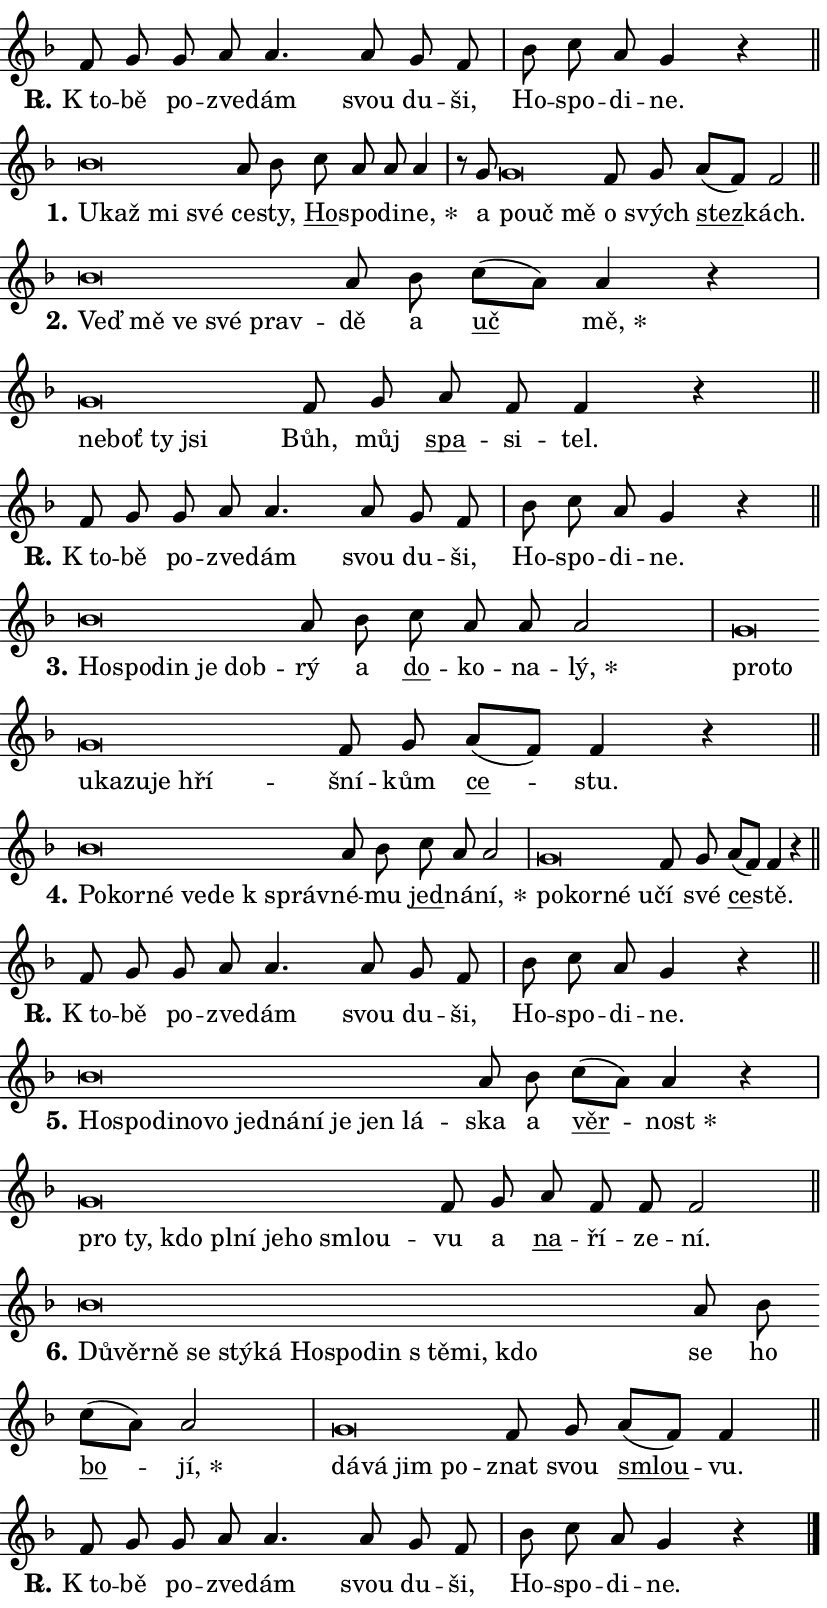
\version "2.24.0"
\header { tagline = "" }
\paper {
  indent = 0\cm
  top-margin = 0\cm
  right-margin = 0.13\cm % to fit lyric hyphens
  bottom-margin = 0\cm
  left-margin = 0\cm
  paper-width = 14\cm
  page-breaking = #ly:one-page-breaking
  system-system-spacing.basic-distance = #11
  score-system-spacing.basic-distance = #11
  ragged-last = ##f
}


%% Author: Thomas Morley
%% https://lists.gnu.org/archive/html/lilypond-user/2020-05/msg00002.html
#(define (line-position grob)
"Returns position of @var[grob} in current system:
   @code{'start}, if at first time-step
   @code{'end}, if at last time-step
   @code{'middle} otherwise
"
  (let* ((col (ly:item-get-column grob))
         (ln (ly:grob-object col 'left-neighbor))
         (rn (ly:grob-object col 'right-neighbor))
         (col-to-check-left (if (ly:grob? ln) ln col))
         (col-to-check-right (if (ly:grob? rn) rn col))
         (break-dir-left
           (and
             (ly:grob-property col-to-check-left 'non-musical #f)
             (ly:item-break-dir col-to-check-left)))
         (break-dir-right
           (and
             (ly:grob-property col-to-check-right 'non-musical #f)
             (ly:item-break-dir col-to-check-right))))
        (cond ((eqv? 1 break-dir-left) 'start)
              ((eqv? -1 break-dir-right) 'end)
              (else 'middle))))

#(define (tranparent-at-line-position vctor)
  (lambda (grob)
  "Relying on @code{line-position} select the relevant enry from @var{vctor}.
Used to determine transparency,"
    (case (line-position grob)
      ((end) (not (vector-ref vctor 0)))
      ((middle) (not (vector-ref vctor 1)))
      ((start) (not (vector-ref vctor 2))))))

noteHeadBreakVisibility =
#(define-music-function (break-visibility)(vector?)
"Makes @code{NoteHead}s transparent relying on @var{break-visibility}"
#{
  \override NoteHead.transparent =
    #(tranparent-at-line-position break-visibility)
#})

#(define delete-ledgers-for-transparent-note-heads
  (lambda (grob)
    "Reads whether a @code{NoteHead} is transparent.
If so this @code{NoteHead} is removed from @code{'note-heads} from
@var{grob}, which is supposed to be @code{LedgerLineSpanner}.
As a result ledgers are not printed for this @code{NoteHead}"
    (let* ((nhds-array (ly:grob-object grob 'note-heads))
           (nhds-list
             (if (ly:grob-array? nhds-array)
                 (ly:grob-array->list nhds-array)
                 '()))
           ;; Relies on the transparent-property being done before
           ;; Staff.LedgerLineSpanner.after-line-breaking is executed.
           ;; This is fragile ...
           (to-keep
             (remove
               (lambda (nhd)
                 (ly:grob-property nhd 'transparent #f))
               nhds-list)))
      ;; TODO find a better method to iterate over grob-arrays, similiar
      ;; to filter/remove etc for lists
      ;; For now rebuilt from scratch
      (set! (ly:grob-object grob 'note-heads)  '())
      (for-each
        (lambda (nhd)
          (ly:pointer-group-interface::add-grob grob 'note-heads nhd))
        to-keep))))

squashNotes = {
  \override NoteHead.X-extent = #'(-0.2 . 0.2)
  \override NoteHead.Y-extent = #'(-0.75 . 0)
  \override NoteHead.stencil =
    #(lambda (grob)
       (let ((pos (ly:grob-property grob 'staff-position)))
         (begin
           (if (< pos -7) (display "ERROR: Lower brevis then expected\n") (display ""))
           (if (<= pos -6) ly:text-interface::print ly:note-head::print))))
}
unSquashNotes = {
  \revert NoteHead.X-extent
  \revert NoteHead.Y-extent
  \revert NoteHead.stencil
}

hideNotes = \noteHeadBreakVisibility #begin-of-line-visible
unHideNotes = \noteHeadBreakVisibility #all-visible

% work-around for resetting accidentals
% https://lilypond.org/doc/v2.23/Documentation/notation/displaying-rhythms#unmetered-music
cadenzaMeasure = {
  \cadenzaOff
  \partial 1024 s1024
  \cadenzaOn
}

#(define-markup-command (accent layout props text) (markup?)
  "Underline accented syllable"
  (interpret-markup layout props
    #{\markup \override #'(offset . 4.3) \underline { #text }#}))

responsum = \markup \concat {
  "R" \hspace #-1.05 \path #0.1 #'((moveto 0 0.07) (lineto 0.9 0.8)) \hspace #0.05 "."
}

spaceSize = #0.6828661417322834 % exact space size for TeX Gyre Schola

\layout {
  \context {
    \Staff
    \remove "Time_signature_engraver"
    \override LedgerLineSpanner.after-line-breaking = #delete-ledgers-for-transparent-note-heads
  }
  \context {
    \Lyrics {
      \override LyricSpace.minimum-distance = \spaceSize
      \override LyricText.font-name = #"TeX Gyre Schola"
      \override LyricText.font-size = 1
      \override StanzaNumber.font-name = #"TeX Gyre Schola Bold"
      \override StanzaNumber.font-size = 1
    }
  }
  \context {
    \Score 
    \override NoteHead.text =
      #(lambda (grob) 
        (let ((pos (ly:grob-property grob 'staff-position)))
          #{\markup {
            \combine
              \halign #-0.55 \raise #(if (= pos -6) 0 0.5) \override #'(thickness . 2) \draw-line #'(3.2 . 0)
              \musicglyph "noteheads.sM1"
          }#}))
  }
}

% magnetic-lyrics.ily
%
%   written by
%     Jean Abou Samra <jean@abou-samra.fr>
%     Werner Lemberg <wl@gnu.org>
%
%   adapted by
%     Jiri Hon <jiri.hon@gmail.com>
%
% Version 2022-Apr-15

% https://www.mail-archive.com/lilypond-user@gnu.org/msg149350.html

#(define (Left_hyphen_pointer_engraver context)
   "Collect syllable-hyphen-syllable occurrences in lyrics and store
them in properties.  This engraver only looks to the left.  For
example, if the lyrics input is @code{foo -- bar}, it does the
following.

@itemize @bullet
@item
Set the @code{text} property of the @code{LyricHyphen} grob between
@q{foo} and @q{bar} to @code{foo}.

@item
Set the @code{left-hyphen} property of the @code{LyricText} grob with
text @q{foo} to the @code{LyricHyphen} grob between @q{foo} and
@q{bar}.
@end itemize

Use this auxiliary engraver in combination with the
@code{lyric-@/text::@/apply-@/magnetic-@/offset!} hook."
   (let ((hyphen #f)
         (text #f))
     (make-engraver
      (acknowledgers
       ((lyric-syllable-interface engraver grob source-engraver)
        (set! text grob)))
      (end-acknowledgers
       ((lyric-hyphen-interface engraver grob source-engraver)
        ;(when (not (grob::has-interface grob 'lyric-space-interface))
          (set! hyphen grob)));)
      ((stop-translation-timestep engraver)
       (when (and text hyphen)
         (ly:grob-set-object! text 'left-hyphen hyphen))
       (set! text #f)
       (set! hyphen #f)))))

#(define (lyric-text::apply-magnetic-offset! grob)
   "If the space between two syllables is less than the value in
property @code{LyricText@/.details@/.squash-threshold}, move the right
syllable to the left so that it gets concatenated with the left
syllable.

Use this function as a hook for
@code{LyricText@/.after-@/line-@/breaking} if the
@code{Left_@/hyphen_@/pointer_@/engraver} is active."
   (let ((hyphen (ly:grob-object grob 'left-hyphen #f)))
     (when hyphen
       (let ((left-text (ly:spanner-bound hyphen LEFT)))
         (when (grob::has-interface left-text 'lyric-syllable-interface)
           (let* ((common (ly:grob-common-refpoint grob left-text X))
                  (this-x-ext (ly:grob-extent grob common X))
                  (left-x-ext
                   (begin
                     ;; Trigger magnetism for left-text.
                     (ly:grob-property left-text 'after-line-breaking)
                     (ly:grob-extent left-text common X)))
                  ;; `delta` is the gap width between two syllables.
                  (delta (- (interval-start this-x-ext)
                            (interval-end left-x-ext)))
                  (details (ly:grob-property grob 'details))
                  (threshold (assoc-get 'squash-threshold details 0.2)))
             (when (< delta threshold)
               (let* (;; We have to manipulate the input text so that
                      ;; ligatures crossing syllable boundaries are not
                      ;; disabled.  For languages based on the Latin
                      ;; script this is essentially a beautification.
                      ;; However, for non-Western scripts it can be a
                      ;; necessity.
                      (lt (ly:grob-property left-text 'text))
                      (rt (ly:grob-property grob 'text))
                      (is-space (grob::has-interface hyphen 'lyric-space-interface))
                      (space (if is-space " " ""))
                      (extra-delta (if is-space spaceSize 0))
                      ;; Append new syllable.
                      (ltrt-space (if (and (string? lt) (string? rt))
                                (string-append lt space rt)
                                (make-concat-markup (list lt space rt))))
                      ;; Right-align `ltrt` to the right side.
                      (ltrt-space-markup (grob-interpret-markup
                               grob
                               (make-translate-markup
                                (cons (interval-length this-x-ext) 0)
                                (make-right-align-markup ltrt-space)))))
                 (begin
                   ;; Don't print `left-text`.
                   (ly:grob-set-property! left-text 'stencil #f)
                   ;; Set text and stencil (which holds all collected
                   ;; syllables so far) and shift it to the left.
                   (ly:grob-set-property! grob 'text ltrt-space)
                   (ly:grob-set-property! grob 'stencil ltrt-space-markup)
                   (ly:grob-translate-axis! grob (- (- delta extra-delta)) X))))))))))


#(define (lyric-hyphen::displace-bounds-first grob)
   ;; Make very sure this callback isn't triggered too early.
   (let ((left (ly:spanner-bound grob LEFT))
         (right (ly:spanner-bound grob RIGHT)))
     (ly:grob-property left 'after-line-breaking)
     (ly:grob-property right 'after-line-breaking)
     (ly:lyric-hyphen::print grob)))

squashThreshold = #0.4

\layout {
  \context {
    \Lyrics
    \consists #Left_hyphen_pointer_engraver
    \override LyricText.after-line-breaking =
      #lyric-text::apply-magnetic-offset!
    \override LyricHyphen.stencil = #lyric-hyphen::displace-bounds-first
    \override LyricText.details.squash-threshold = \squashThreshold
    \override LyricHyphen.minimum-distance = 0
    \override LyricHyphen.minimum-length = \squashThreshold
  }
}

squashText = \override LyricText.details.squash-threshold = 9999
unSquashText = \override LyricText.details.squash-threshold = \squashThreshold

leftText = \override LyricText.self-alignment-X = #LEFT
unLeftText = \revert LyricText.self-alignment-X

starOffset = #(lambda (grob) 
                (let ((x_offset (ly:self-alignment-interface::aligned-on-x-parent grob)))
                  (if (= x_offset 0) 0 (+ x_offset 1.2))))

star = #(define-music-function (syllable)(string?)
"Append star separator at the end of a syllable"
#{
  \once \override LyricText.X-offset = #starOffset
  \lyricmode { \markup {
    #syllable
    \override #'((font-name . "TeX Gyre Schola Bold")) \hspace #0.2 \lower #0.65 \larger "*"
  } }
#})

starAccent = #(define-music-function (syllable)(string?)
"Append star separator at the end of a syllable and make accent"
#{
  \once \override LyricText.X-offset = #starOffset
  \lyricmode { \markup {
    \accent #syllable
    \override #'((font-name . "TeX Gyre Schola Bold")) \hspace #0.2 \lower #0.65 \larger "*"
  } }
#})

breath = #(define-music-function (syllable)(string?)
"Append breathing indicator at the end of a syllable"
#{
  \lyricmode { \markup { #syllable "+" } }
#})

optionalBreath = #(define-music-function (syllable)(string?)
"Append optional breathing indicator at the end of a syllable"
#{
  \lyricmode { \markup { #syllable "(+)" } }
#})


\score {
    <<
        \new Voice = "melody" { \cadenzaOn \key f \major \relative { f'8 g g a a4. a8 g f \cadenzaMeasure \bar "|" bes c a g4 r \cadenzaMeasure \bar "||" \break } }
        \new Lyrics \lyricsto "melody" { \lyricmode { \set stanza = \responsum
"K to" -- bě po -- zve -- dám svou du -- ši, Ho -- spo -- di -- ne. } }
    >>
    \layout {}
}

\score {
    <<
        \new Voice = "melody" { \cadenzaOn \key f \major \relative { \squashNotes bes'\breve*1/16 \hideNotes \breve*1/16 \bar "" \breve*1/16 \breve*1/16 \bar "" \unHideNotes \unSquashNotes a8 bes \bar "" c a a a4 \cadenzaMeasure \bar "|" r8 g \squashNotes g\breve*1/16 \hideNotes \breve*1/16 \breve*1/16 \bar "" \unHideNotes \unSquashNotes f8 g \bar "" a[( f)] f2 \cadenzaMeasure \bar "||" \break } }
        \new Lyrics \lyricsto "melody" { \lyricmode { \set stanza = "1."
\leftText U -- \squashText kaž mi své \unLeftText \unSquashText ce -- sty, \markup \accent Ho -- spo -- di -- \star ne, a \leftText po -- \squashText uč mě \unLeftText \unSquashText o svých \markup \accent stez -- kách. } }
    >>
    \layout {}
}

\score {
    <<
        \new Voice = "melody" { \cadenzaOn \key f \major \relative { \squashNotes bes'\breve*1/16 \hideNotes \breve*1/16 \bar "" \breve*1/16 \bar "" \breve*1/16 \breve*1/16 \bar "" \unHideNotes \unSquashNotes a8 bes \bar "" c[( a)] a4 r \cadenzaMeasure \bar "|" \squashNotes g\breve*1/16 \hideNotes \breve*1/16 \bar "" \breve*1/16 \breve*1/16 \bar "" \unHideNotes \unSquashNotes f8 g \bar "" a f f4 r \cadenzaMeasure \bar "||" \break } }
        \new Lyrics \lyricsto "melody" { \lyricmode { \set stanza = "2."
\leftText Veď \squashText mě ve své prav -- \unLeftText \unSquashText dě a \markup \accent uč \star mě, \leftText ne -- \squashText boť ty jsi \unLeftText \unSquashText Bůh, můj \markup \accent spa -- si -- tel. } }
    >>
    \layout {}
}

\score {
    <<
        \new Voice = "melody" { \cadenzaOn \key f \major \relative { f'8 g g a a4. a8 g f \cadenzaMeasure \bar "|" bes c a g4 r \cadenzaMeasure \bar "||" \break } }
        \new Lyrics \lyricsto "melody" { \lyricmode { \set stanza = \responsum
"K to" -- bě po -- zve -- dám svou du -- ši, Ho -- spo -- di -- ne. } }
    >>
    \layout {}
}

\score {
    <<
        \new Voice = "melody" { \cadenzaOn \key f \major \relative { \squashNotes bes'\breve*1/16 \hideNotes \breve*1/16 \bar "" \breve*1/16 \bar "" \breve*1/16 \breve*1/16 \bar "" \unHideNotes \unSquashNotes a8 bes \bar "" c a a a2 \cadenzaMeasure \bar "|" \squashNotes g\breve*1/16 \hideNotes \breve*1/16 \bar "" \breve*1/16 \bar "" \breve*1/16 \bar "" \breve*1/16 \bar "" \breve*1/16 \breve*1/16 \bar "" \unHideNotes \unSquashNotes f8 g \bar "" a[( f)] f4 r \cadenzaMeasure \bar "||" \break } }
        \new Lyrics \lyricsto "melody" { \lyricmode { \set stanza = "3."
\leftText Ho -- \squashText spo -- din je dob -- \unLeftText \unSquashText rý a \markup \accent do -- ko -- na -- \star lý, \leftText pro -- \squashText to u -- ka -- zu -- je hří -- \unLeftText \unSquashText šní -- kům \markup \accent ce -- stu. } }
    >>
    \layout {}
}

\score {
    <<
        \new Voice = "melody" { \cadenzaOn \key f \major \relative { \squashNotes bes'\breve*1/16 \hideNotes \breve*1/16 \bar "" \breve*1/16 \bar "" \breve*1/16 \bar "" \breve*1/16 \breve*1/16 \bar "" \unHideNotes \unSquashNotes a8 bes \bar "" c a a2 \cadenzaMeasure \bar "|" \squashNotes g\breve*1/16 \hideNotes \breve*1/16 \bar "" \breve*1/16 \breve*1/16 \bar "" \unHideNotes \unSquashNotes f8 g \bar "" a[( f)] f4 r \cadenzaMeasure \bar "||" \break } }
        \new Lyrics \lyricsto "melody" { \lyricmode { \set stanza = "4."
\leftText Po -- \squashText kor -- né ve -- de "k správ" -- \unLeftText \unSquashText né -- mu \markup \accent jed -- ná -- \star ní, \leftText po -- \squashText kor -- né u -- \unLeftText \unSquashText čí své \markup \accent ce -- stě. } }
    >>
    \layout {}
}

\score {
    <<
        \new Voice = "melody" { \cadenzaOn \key f \major \relative { f'8 g g a a4. a8 g f \cadenzaMeasure \bar "|" bes c a g4 r \cadenzaMeasure \bar "||" \break } }
        \new Lyrics \lyricsto "melody" { \lyricmode { \set stanza = \responsum
"K to" -- bě po -- zve -- dám svou du -- ši, Ho -- spo -- di -- ne. } }
    >>
    \layout {}
}

\score {
    <<
        \new Voice = "melody" { \cadenzaOn \key f \major \relative { \squashNotes bes'\breve*1/16 \hideNotes \breve*1/16 \bar "" \breve*1/16 \bar "" \breve*1/16 \bar "" \breve*1/16 \bar "" \breve*1/16 \bar "" \breve*1/16 \bar "" \breve*1/16 \bar "" \breve*1/16 \bar "" \breve*1/16 \breve*1/16 \bar "" \unHideNotes \unSquashNotes a8 bes \bar "" c[( a)] a4 r \cadenzaMeasure \bar "|" \squashNotes g\breve*1/16 \hideNotes \breve*1/16 \bar "" \breve*1/16 \bar "" \breve*1/16 \bar "" \breve*1/16 \bar "" \breve*1/16 \bar "" \breve*1/16 \breve*1/16 \bar "" \unHideNotes \unSquashNotes f8 g \bar "" a f f f2 \cadenzaMeasure \bar "||" \break } }
        \new Lyrics \lyricsto "melody" { \lyricmode { \set stanza = "5."
\leftText Ho -- \squashText spo -- di -- no -- vo jed -- ná -- ní je jen lá -- \unLeftText \unSquashText ska a \markup \accent věr -- \star nost \leftText pro \squashText ty, kdo pl -- ní je -- ho smlou -- \unLeftText \unSquashText vu a \markup \accent na -- ří -- ze -- ní. } }
    >>
    \layout {}
}

\score {
    <<
        \new Voice = "melody" { \cadenzaOn \key f \major \relative { \squashNotes bes'\breve*1/16 \hideNotes \breve*1/16 \bar "" \breve*1/16 \bar "" \breve*1/16 \bar "" \breve*1/16 \bar "" \breve*1/16 \bar "" \breve*1/16 \bar "" \breve*1/16 \bar "" \breve*1/16 \bar "" \breve*1/16 \bar "" \breve*1/16 \breve*1/16 \bar "" \unHideNotes \unSquashNotes a8 bes \bar "" c[( a)] a2 \cadenzaMeasure \bar "|" \squashNotes g\breve*1/16 \hideNotes \breve*1/16 \bar "" \breve*1/16 \breve*1/16 \bar "" \unHideNotes \unSquashNotes f8 g \bar "" a[( f)] f4 \cadenzaMeasure \bar "||" \break } }
        \new Lyrics \lyricsto "melody" { \lyricmode { \set stanza = "6."
\leftText Dů -- \squashText věr -- ně se stý -- ká Ho -- spo -- din "s tě" -- mi, kdo \unLeftText \unSquashText se ho \markup \accent bo -- \star jí, \leftText dá -- \squashText vá jim po -- \unLeftText \unSquashText znat svou \markup \accent smlou -- vu. } }
    >>
    \layout {}
}

\score {
    <<
        \new Voice = "melody" { \cadenzaOn \key f \major \relative { f'8 g g a a4. a8 g f \cadenzaMeasure \bar "|" bes c a g4 r \cadenzaMeasure \bar "||" \break } \bar "|." }
        \new Lyrics \lyricsto "melody" { \lyricmode { \set stanza = \responsum
"K to" -- bě po -- zve -- dám svou du -- ši, Ho -- spo -- di -- ne. } }
    >>
    \layout {}
}
